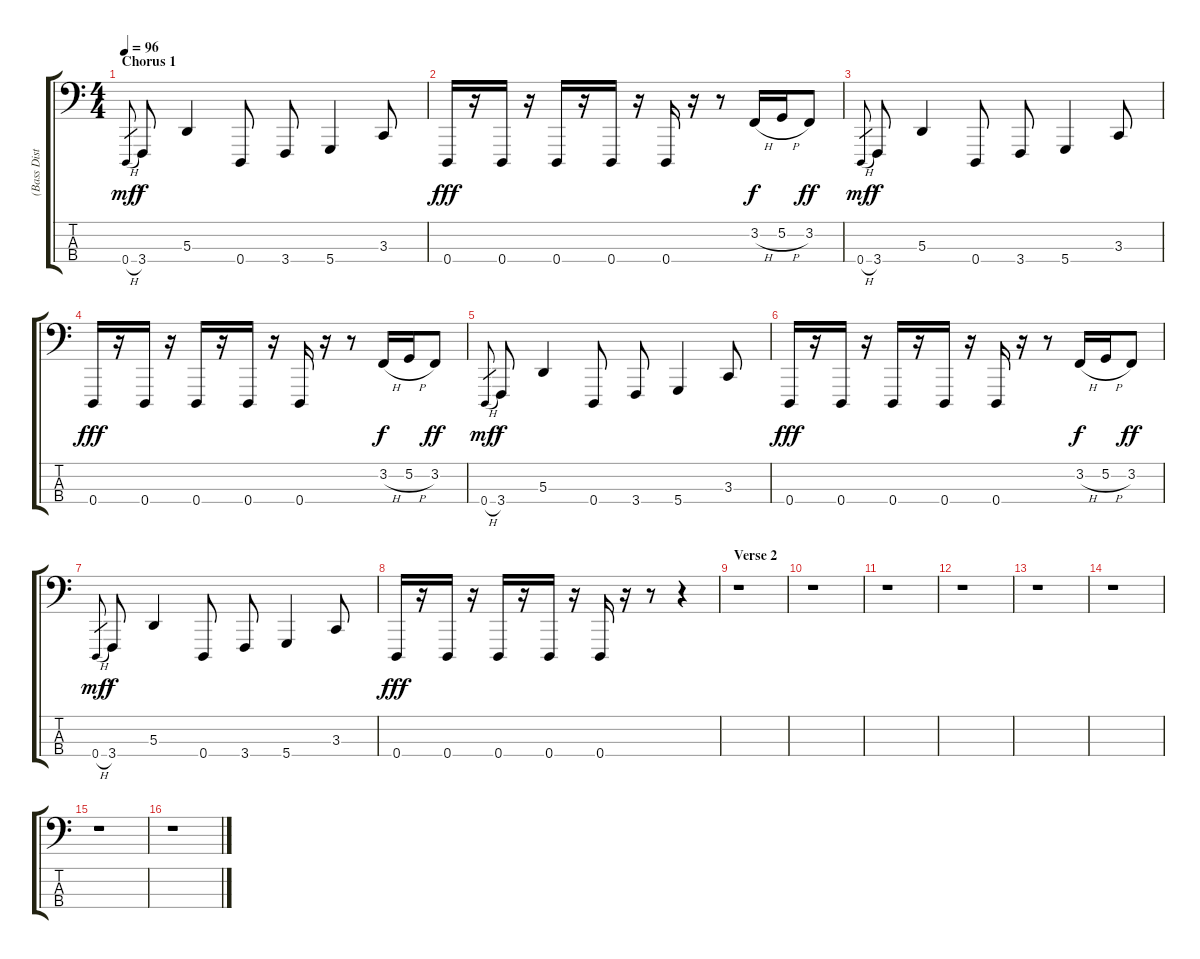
\track ("(Bass Distorsion)" "(Bass Dist") {instrument lead8bassandlead}
\staff {score tabs}
\tuning (G2 D2 A1 D1) {hide}
\ts (4 4)
\section ("" "Chorus 1")
\tempo 96
\clef f4
\ks c
0.4{h}.8{gr dy mf} 3.4.8{dy f} 5.3.4 0.4.8 3.4.8 5.4.4 3.3.8 |
0.4.16{dy fff} r.16 0.4.16 r.16 0.4.16 r.16 0.4.16 r.16 0.4.16 r.16 r.8 3.2{h}.16{dy f} 5.2{h}.16 3.2.8{dy ff} |
0.4{h}.8{gr dy mf} 3.4.8{dy f} 5.3.4 0.4.8 3.4.8 5.4.4 3.3.8 |
0.4.16{dy fff} r.16 0.4.16 r.16 0.4.16 r.16 0.4.16 r.16 0.4.16 r.16 r.8 3.2{h}.16{dy f} 5.2{h}.16 3.2.8{dy ff} |
0.4{h}.8{gr dy mf} 3.4.8{dy f} 5.3.4 0.4.8 3.4.8 5.4.4 3.3.8 |
0.4.16{dy fff} r.16 0.4.16 r.16 0.4.16 r.16 0.4.16 r.16 0.4.16 r.16 r.8 3.2{h}.16{dy f} 5.2{h}.16 3.2.8{dy ff} |
0.4{h}.8{gr dy mf} 3.4.8{dy f} 5.3.4 0.4.8 3.4.8 5.4.4 3.3.8 |
0.4.16{dy fff} r.16 0.4.16 r.16 0.4.16 r.16 0.4.16 r.16 0.4.16 r.16 r.8 r.4 |
\section ("" "Verse 2")
r.1 |
r.1 |
r.1 |
r.1 |
r.1 |
r.1 |
r.1 |
r.1
